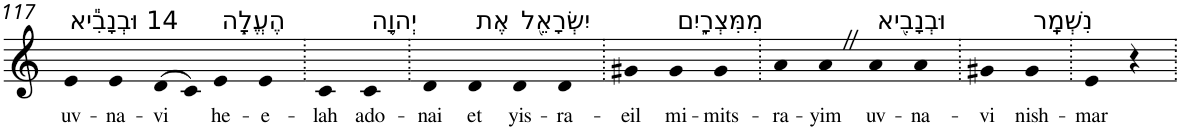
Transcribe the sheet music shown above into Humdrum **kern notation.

**kern	**text
*part1	*part1
*staff1	*staff1
*I"Piano	*
*I'Pno	*
!!LO:PB:g=z
*clefG2	*
*k[]	*
=117	=117
!LO:TX:a:t=14 וּבְנָבִ֕יא	!
!	!LO:LY:b
4e	uv-
!	!LO:LY:b
4e	-na-
!	!LO:LY:b
(>8d	-vi
8c)	.
!LO:TX:a:t=הֶעֱלָ֧ה	!
!	!LO:LY:b
4e	he-
!	!LO:LY:b
4e	-e-
=118.	=118.
!	!LO:LY:b
4c	-lah
!LO:TX:a:t=יְהוָ֛ה	!
!	!LO:LY:b
4c	ado-
=119.	=119.
!	!LO:LY:b
4d	-nai
!LO:TX:a:t=אֶת	!
!	!LO:LY:b
4d	et
!LO:TX:a:t=יִשְׂרָאֵ֖ל	!
!	!LO:LY:b
4d	yis-
!	!LO:LY:b
4d	-ra-
=120.	=120.
!	!LO:LY:b
4g#X	-eil
!LO:TX:a:t=מִמִּצְרָ֑יִם	!
!	!LO:LY:b
4g#	mi-
!	!LO:LY:b
4g#	-mits-
=121.	=121.
!	!LO:LY:b
4a	-ra-
!	!LO:LY:b
4aZ	-yim
!LO:TX:a:t=וּבְנָבִ֖יא	!
!	!LO:LY:b
4a	uv-
!	!LO:LY:b
4a	-na-
=122.	=122.
!	!LO:LY:b
4g#X	-vi
!LO:TX:a:t=נִשְׁמָֽר	!
!	!LO:LY:b
4g#	nish-
=123.	=123.
!	!LO:LY:b
4e	-mar
4r	.
=.	=.
*-	*-
